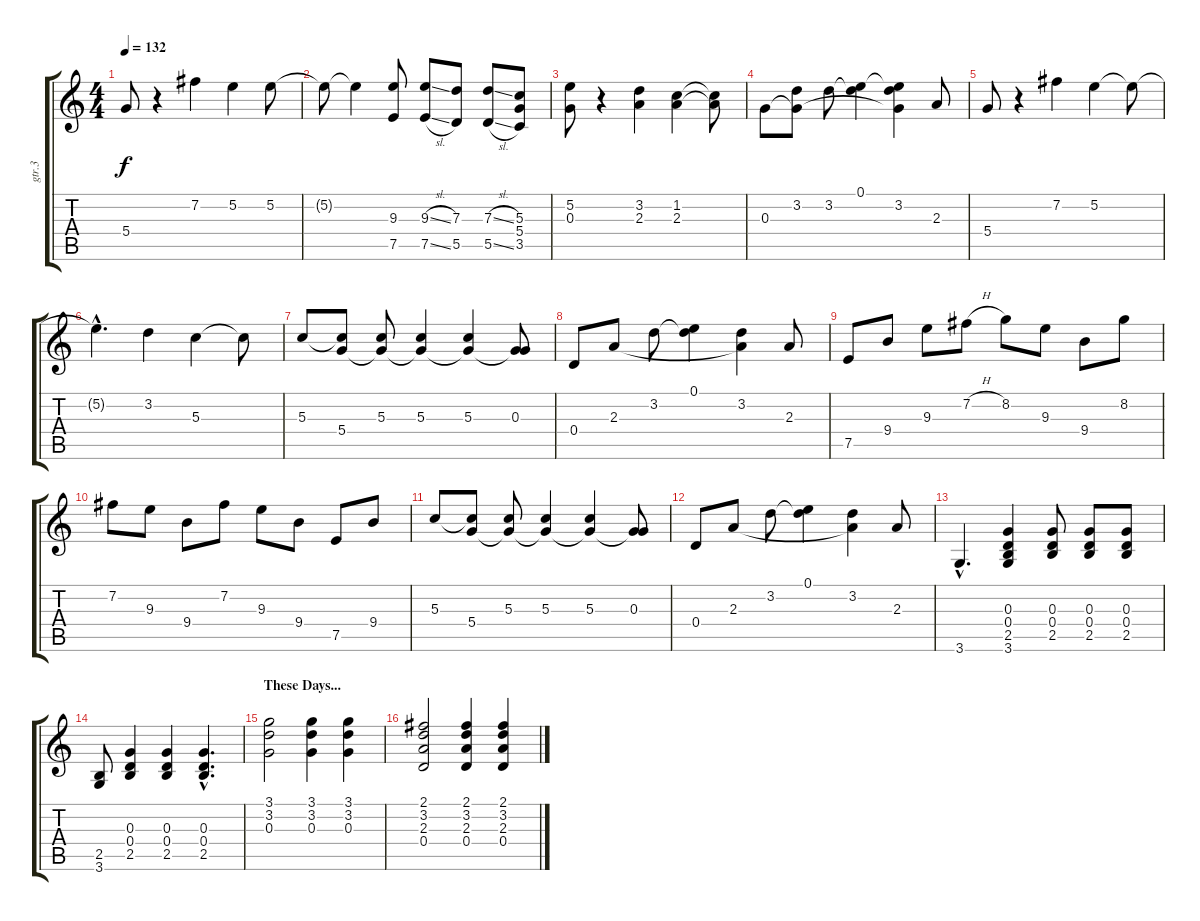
\track ("gtr.3" "gtr.3") {instrument overdrivenguitar}
\staff {score tabs}
\tuning (E4 B3 G3 D3 A2 E2) {hide}
\ts (4 4)
\tempo 132
\clef g2
\ks c
5.4.8{dy f} r.4 7.2.4 5.2.4 5.2.8 |
5.2{t}.8 5.2{t}.4 (9.3 7.5).8 (9.3{sl} 7.5{sl}).8 (7.3 5.5).8 (7.3{sl} 5.5{sl}).8 (5.3 5.4 3.5).8 |
(5.2 0.3).8 r.4 (3.2 2.3).4 (1.2 2.3).4 (1.2{t} 2.3{t}).8 |
0.3.8 (3.2 0.3{t}).8 3.2.8 (0.1 3.2{t}).4 (0.1{t} 3.2 0.3{t}).4 2.3.8 |
5.4.8 r.4 7.2.4 5.2.4 5.2{t}.8 |
5.2{hac t}.4{d} 3.2.4 5.3.4 5.3{t}.8 |
5.3.8 (5.3{t} 5.4).8 (5.3 5.4{t}).8 (5.3 5.4{t}).4 (5.3 5.4{t}).4 (0.3 5.4{t}).8 |
0.4.8 2.3.8 3.2.8 (0.1 3.2{t}).4 (3.2 2.3{t}).4 2.3.8 |
7.5.8 9.4.8 9.3.8 7.2{h}.8 8.2.8 9.3.8 9.4.8 8.2.8 |
7.2.8 9.3.8 9.4.8 7.2.8 9.3.8 9.4.8 7.5.8 9.4.8 |
5.3.8 (5.3{t} 5.4).8 (5.3 5.4{t}).8 (5.3 5.4{t}).4 (5.3 5.4{t}).4 (0.3 5.4{t}).8 |
0.4.8 2.3.8 3.2.8 (0.1 3.2{t}).4 (3.2 2.3{t}).4 2.3.8 |
3.6{hac}.4{d} (0.3 0.4 2.5 3.6).4 (0.3 0.4 2.5).8 (0.3 0.4 2.5).8 (0.3 0.4 2.5).8 |
(2.5 3.6).8 (0.3 0.4 2.5).4 (0.3 0.4 2.5).4 (0.3{hac} 0.4{hac} 2.5{hac}).4{d} |
\section ("" "These Days...")
(3.1 3.2 0.3).2 (3.1 3.2 0.3).4 (3.1 3.2 0.3).4 |
(2.1 3.2 2.3 0.4).2 (2.1 3.2 2.3 0.4).4 (2.1 3.2 2.3 0.4).4
